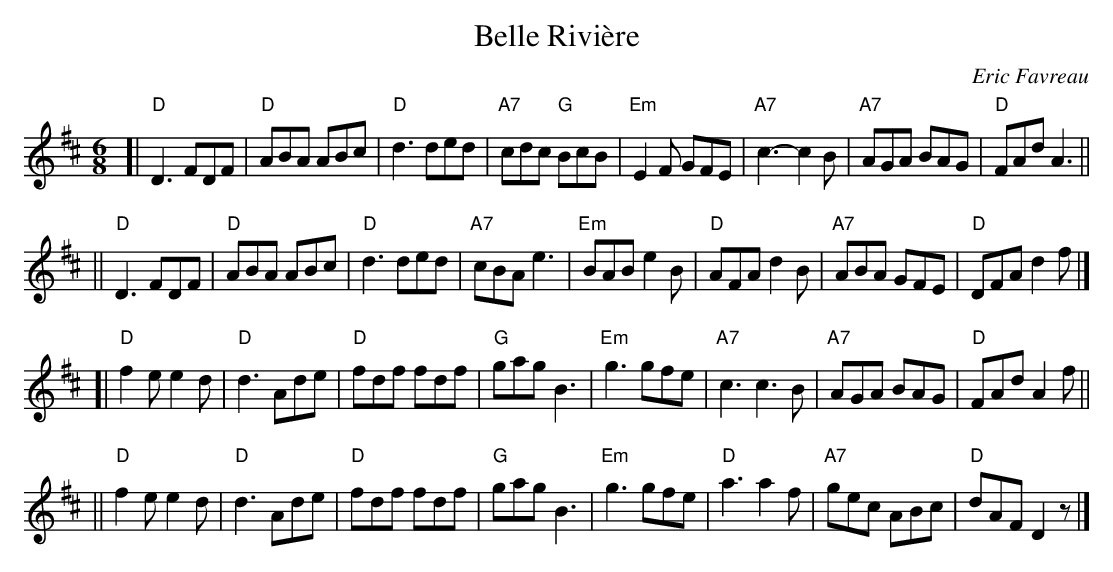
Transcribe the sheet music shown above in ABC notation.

X:1
T: Belle Rivi\`ere
C: Eric Favreau
M: 6/8
L: 1/8
K: D
[| "D"D3  FDF | "D"ABA ABc | "D"d3  ded |"A7"cdc "G"BcB \
| "Em"E2F GFE |"A7"c3- c2B |"A7"AGA BAG | "D"FAd    A3  ||
|| "D"D3  FDF | "D"ABA ABc | "D"d3  ded |"A7"cBA    e3  \
| "Em"BAB e2B | "D"AFA d2B |"A7"ABA GFE | "D"DFA    d2f |]
[| "D"f2e e2d | "D"d3  Ade | "D"fdf fdf | "G"gag    B3  \
| "Em"g3  gfe |"A7"c3  c3B |"A7"AGA BAG | "D"FAd    A2f ||
|| "D"f2e e2d | "D"d3  Ade | "D"fdf fdf | "G"gag    B3  \
| "Em"g3  gfe | "D"a3  a2f |"A7"gec ABc | "D"dAF    D2z |]
